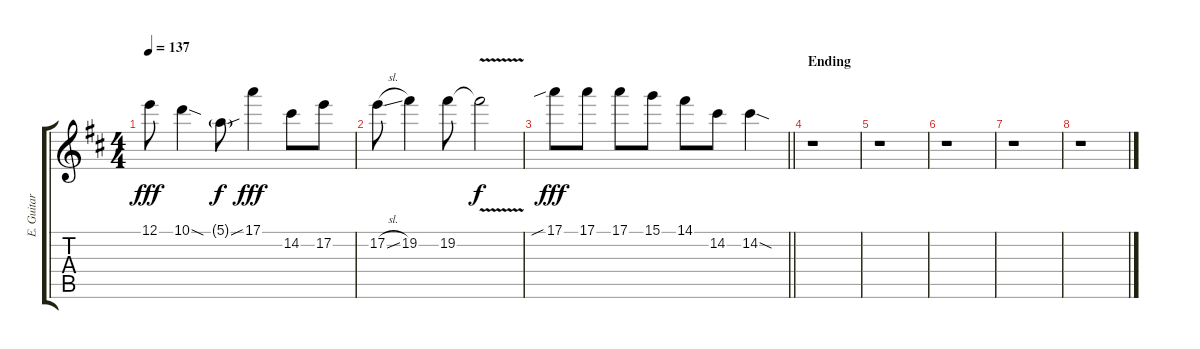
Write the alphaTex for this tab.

\track ("E. Guitar I" "E. Guitar ") {instrument overdrivenguitar}
\staff {score tabs}
\tuning (E4 B3 G3 D3 A2 E2) {hide}
\ts (4 4)
\tempo 137
\clef g2
\ks d
12.1.8{dy fff} 10.1{sod}.4 5.1{sou g}.8{dy f} 17.1.4{dy fff} 14.2.8 17.2.8 |
17.2{sl}.8 19.2.4 19.2.8 19.2{v t}.2{dy f} |
\barLineRight lightlight
17.1{sib}.8{dy fff} 17.1.8 17.1.8 15.1.8 14.1.8 14.2.8 14.2{sod}.4 |
\section ("" "Ending")
r.1 |
r.1 |
r.1 |
r.1 |
r.1
